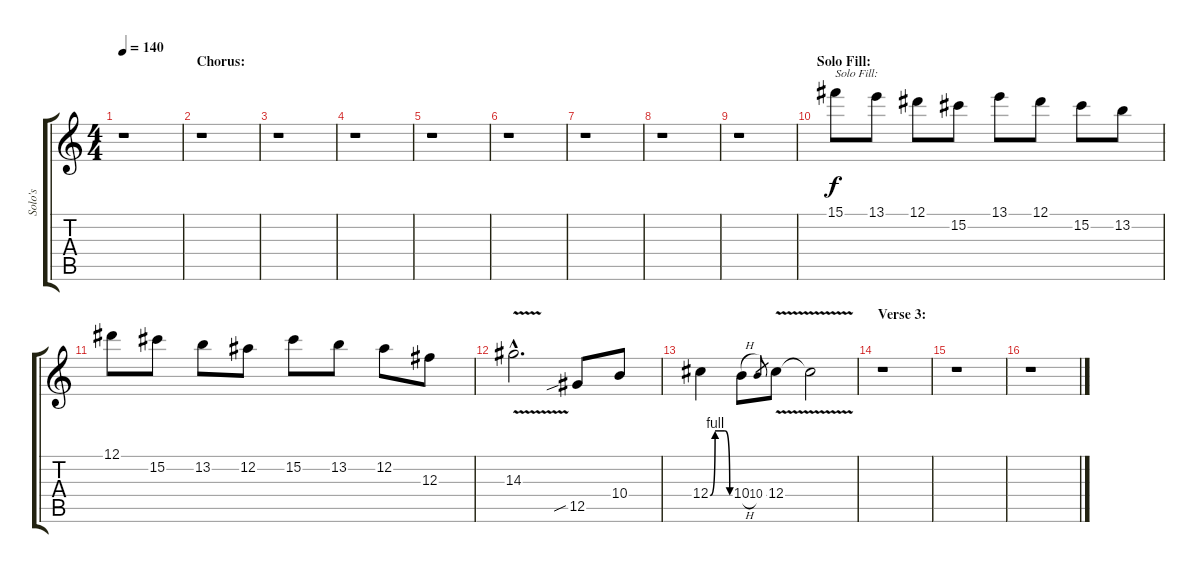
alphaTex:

\track ("Solo's" "Solo's") {instrument distortionguitar}
\staff {score tabs}
\tuning (Eb4 Bb3 Gb3 Db3 Ab2 Eb2) {hide}
\ts (4 4)
\tempo 140
\clef g2
\ks c
r.1{dy f} |
\section ("" "Chorus:")
r.1 |
r.1 |
r.1 |
r.1 |
r.1 |
r.1 |
r.1 |
r.1 |
\section ("" "Solo Fill:")
15.1.8{txt "Solo Fill:" volume 14 instrument electricguitarjazz} 13.1.8 12.1.8 15.2.8 13.1.8 12.1.8 15.2.8 13.2.8 |
12.1.8 15.2.8 13.2.8 12.2.8 15.2.8 13.2.8 12.2.8 12.3.8 |
14.3{v hac}.2{d} 12.5{sib}.8 10.4.8 |
12.4{be (custom 0 0 15 4 30 4 45 4 60 0)}.4 10.4{h}.8 10.4.8{gr} 12.4{v}.8 12.4{t}.2 |
\section ("" "Verse 3:")
r.1 |
r.1 |
r.1
